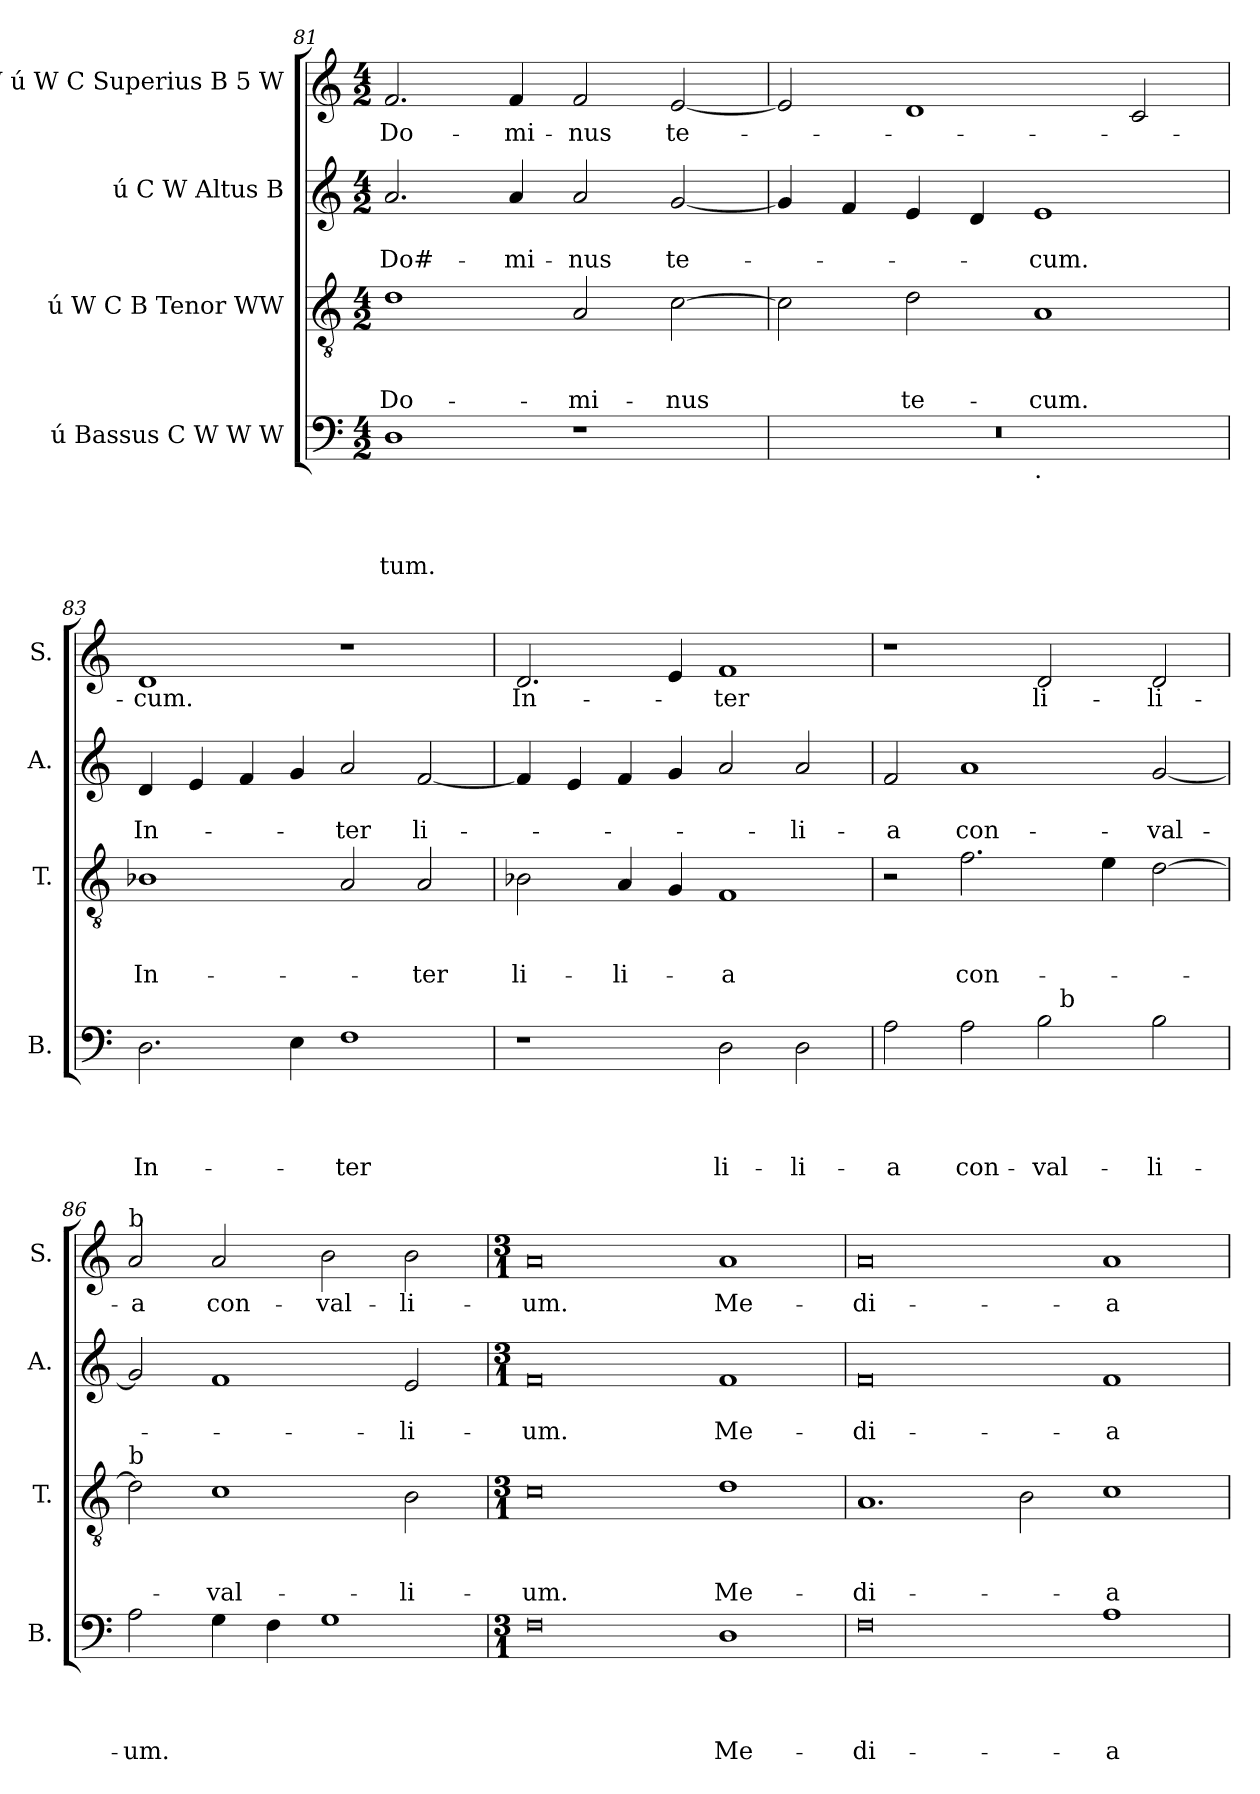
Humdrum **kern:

**kern	**text	**text	**text	**text	**kern	**text	**text	**text	**kern	**text	**text	**kern	**text
*part4	*part4	*part4	*part4	*part4	*part3	*part3	*part3	*part3	*part2	*part2	*part2	*part1	*part1
*staff4	*staff4	*staff4	*staff4	*staff4	*staff3	*staff3	*staff3	*staff3	*staff2	*staff2	*staff2	*staff1	*staff1
*I"ú Bassus C W W W	*	*	*	*	*I"ú W C B Tenor WW	*	*	*	*I"ú C W Altus B	*	*	*I"W ú W C Superius B 5 W	*
*I'B.	*	*	*	*	*I'T.	*	*	*	*I'A.	*	*	*I'S.	*
*clefF4	*	*	*	*	*clefGv2	*	*	*	*clefG2	*	*	*clefG2	*
*k[]	*	*	*	*	*k[]	*	*	*	*k[]	*	*	*k[]	*
*C:	*	*	*	*	*C:	*	*	*	*C:	*	*	*C:	*
*M4/2	*	*	*	*	*M4/2	*	*	*	*M4/2	*	*	*M4/2	*
=81	=81	=81	=81	=81	=81	=81	=81	=81	=81	=81	=81	=81	=81
!	!	!	!	!LO:LY:b	!	!	!	!LO:LY:b	!	!	!LO:LY:b	!	!LO:LY:b
1D	.	.	.	-tum.	1d	.	.	Do-	2.a/	.	Do#-	2.f/	Do-
!	!	!	!	!	!	!	!	!	!	!	!LO:LY:b	!	!LO:LY:b
.	.	.	.	.	.	.	.	.	4a/	.	-mi-	4f/	-mi-
!	!	!	!	!	!	!	!	!LO:LY:b	!	!	!LO:LY:b	!	!LO:LY:b
1r	.	.	.	.	2A/	.	.	-mi-	2a/	.	-nus	2f/	-nus
!	!	!	!	!	!	!	!	!LO:LY:b	!	!	!LO:LY:b	!	!LO:LY:b
.	.	.	.	.	[<2c\	.	.	-nus	[<2g/	.	te-	[<2e/	te-
!!LO:LB:g=z
=82	=82	=82	=82	=82	=82	=82	=82	=82	=82	=82	=82	=82	=82
*^	*	*	*	*	*	*	*	*	*	*	*	*	*
0r	1ryy	.	.	.	.	2c\]	.	.	.	4g/]	.	.	2e/]	.
.	.	.	.	.	.	.	.	.	.	4f/	.	.	.	.
!	!	!	!	!	!	!	!	!	!LO:LY:b	!	!	!	!	!
.	.	.	.	.	.	2d\	.	.	te-	4e/	.	.	1d	.
.	.	.	.	.	.	.	.	.	.	4d/	.	.	.	.
!	!LO:TX:b:t=.	!	!	!	!	!	!	!	!	!	!	!	!	!
!	!	!	!	!	!	!	!	!	!LO:LY:b	!	!	!LO:LY:b	!	!
.	1ryy	.	.	.	.	1A	.	.	-cum.	1e	.	-cum.	.	.
.	.	.	.	.	.	.	.	.	.	.	.	.	2c/	.
=83	=83	=83	=83	=83	=83	=83	=83	=83	=83	=83	=83	=83	=83	=83
!	!	!	!	!	!LO:LY:b	!	!	!	!LO:LY:b	!	!	!LO:LY:b	!	!LO:LY:b
*v	*v	*	*	*	*	*	*	*	*	*	*	*	*	*
2.D\	.	.	.	In-	1B-X	.	.	In-	4d/	.	In-	1d	-cum.
.	.	.	.	.	.	.	.	.	4e/	.	.	.	.
.	.	.	.	.	.	.	.	.	4f/	.	.	.	.
4E\	.	.	.	.	.	.	.	.	4g/	.	.	.	.
!	!	!	!	!LO:LY:b	!	!	!	!	!	!	!LO:LY:b	!	!
1F	.	.	.	-ter	2A/	.	.	.	2a/	.	-ter	1r	.
!	!	!	!	!	!	!	!	!LO:LY:b	!	!	!LO:LY:b	!	!
.	.	.	.	.	2A/	.	.	-ter	[<2f/	.	li-	.	.
=84	=84	=84	=84	=84	=84	=84	=84	=84	=84	=84	=84	=84	=84
!	!	!	!	!	!	!	!	!LO:LY:b	!	!	!	!	!LO:LY:b
1r	.	.	.	.	2B-X\	.	.	li-	4f/]	.	.	2.d/	In-
.	.	.	.	.	.	.	.	.	4e/	.	.	.	.
!	!	!	!	!	!	!	!	!LO:LY:b	!	!	!	!	!
.	.	.	.	.	4A/	.	.	-li-	4f/	.	.	.	.
.	.	.	.	.	4G/	.	.	.	4g/	.	.	4e/	.
!	!	!	!	!LO:LY:b	!	!	!	!LO:LY:b:rj	!	!	!	!	!LO:LY:b
2D\	.	.	.	li-	1F	.	.	-a	2a/	.	.	1f	-ter
!	!	!	!	!LO:LY:b	!	!	!	!	!	!	!LO:LY:b	!	!
2D\	.	.	.	-li-	.	.	.	.	2a/	.	-li-	.	.
=85	=85	=85	=85	=85	=85	=85	=85	=85	=85	=85	=85	=85	=85
!	!	!	!	!LO:LY:b	!	!	!	!	!	!	!LO:LY:b	!	!
*^	*	*	*	*	*	*	*	*	*	*	*	*	*
2A\	1ryy	.	.	.	-a	2r	.	.	.	2f/	.	-a	1r	.
!	!	!	!	!	!LO:LY:b	!	!	!	!LO:LY:b	!	!	!LO:LY:b	!	!
2A\	.	.	.	.	con-	2.f\	.	.	con-	1a	.	con-	.	.
!	!	!	!	!	!LO:LY:b	!	!	!	!	!	!	!	!	!LO:LY:b
2B\	16ryy	.	.	.	-val-	.	.	.	.	.	.	.	2d/	li-
!	!LO:TX:a:t=b	!	!	!	!	!	!	!	!	!	!	!	!	!
.	2...ryy	.	.	.	.	.	.	.	.	.	.	.	.	.
.	.	.	.	.	.	4e\	.	.	.	.	.	.	.	.
!	!	!	!	!	!LO:LY:b	!	!	!	!	!	!	!LO:LY:b	!	!LO:LY:b
2B\	.	.	.	.	-li-	[>2d\	.	.	.	[<2g/	.	-val-	2d/	-li-
=86	=86	=86	=86	=86	=86	=86	=86	=86	=86	=86	=86	=86	=86	=86
!	!	!	!	!	!	!	!	!	!	!	!	!	!LO:TX:a:t=b	!
!	!	!	!	!	!	!LO:TX:a:t=b	!	!	!	!	!	!	!	!
!	!	!	!	!	!LO:LY:b	!	!	!	!	!	!	!	!	!LO:LY:b
*v	*v	*	*	*	*	*	*	*	*	*	*	*	*	*
2A\	.	.	.	-um.	2d\]	.	.	.	2g/]	.	.	2a/	-a
!	!	!	!	!	!	!	!	!LO:LY:b	!	!	!	!	!LO:LY:b
4G\	.	.	.	.	1c	.	.	-val-	1f	.	.	2a/	con-
4F\	.	.	.	.	.	.	.	.	.	.	.	.	.
!	!	!	!	!	!	!	!	!	!	!	!	!	!LO:LY:b
1G	.	.	.	.	.	.	.	.	.	.	.	2b\	-val-
!	!	!	!	!	!	!	!	!LO:LY:b	!	!	!LO:LY:b	!	!LO:LY:b
.	.	.	.	.	2B\	.	.	-li-	2e/	.	-li-	2b\	-li-
!!LO:LB:g=z
=87	=87	=87	=87	=87	=87	=87	=87	=87	=87	=87	=87	=87	=87
*M3/1	*	*	*	*	*M3/1	*	*	*	*M3/1	*	*	*M3/1	*
!	!	!	!	!	!	!	!	!LO:LY:b	!	!	!LO:LY:b	!	!LO:LY:b
0F	.	.	.	.	0c	.	.	-um.	0f	.	-um.	0a	-um.
!	!	!	!	!LO:LY:b	!	!	!	!LO:LY:b	!	!	!LO:LY:b	!	!LO:LY:b
1D	.	.	.	Me-	1d	.	.	Me-	1f	.	Me-	1a	Me-
=88	=88	=88	=88	=88	=88	=88	=88	=88	=88	=88	=88	=88	=88
!	!	!	!	!LO:LY:b:rj	!	!	!	!LO:LY:b	!	!	!LO:LY:b:rj	!	!LO:LY:b:rj
0F	.	.	.	-di-	1.A	.	.	-di-	0f	.	-di-	0a	-di-
.	.	.	.	.	2B\	.	.	.	.	.	.	.	.
!	!	!	!	!LO:LY:b:rj	!	!	!	!LO:LY:b:rj	!	!	!LO:LY:b:rj	!	!LO:LY:b:rj
1A	.	.	.	-a-	1c	.	.	-a-	1f	.	-a-	1a	-a-
=	=	=	=	=	=	=	=	=	=	=	=	=	=
*-	*-	*-	*-	*-	*-	*-	*-	*-	*-	*-	*-	*-	*-
